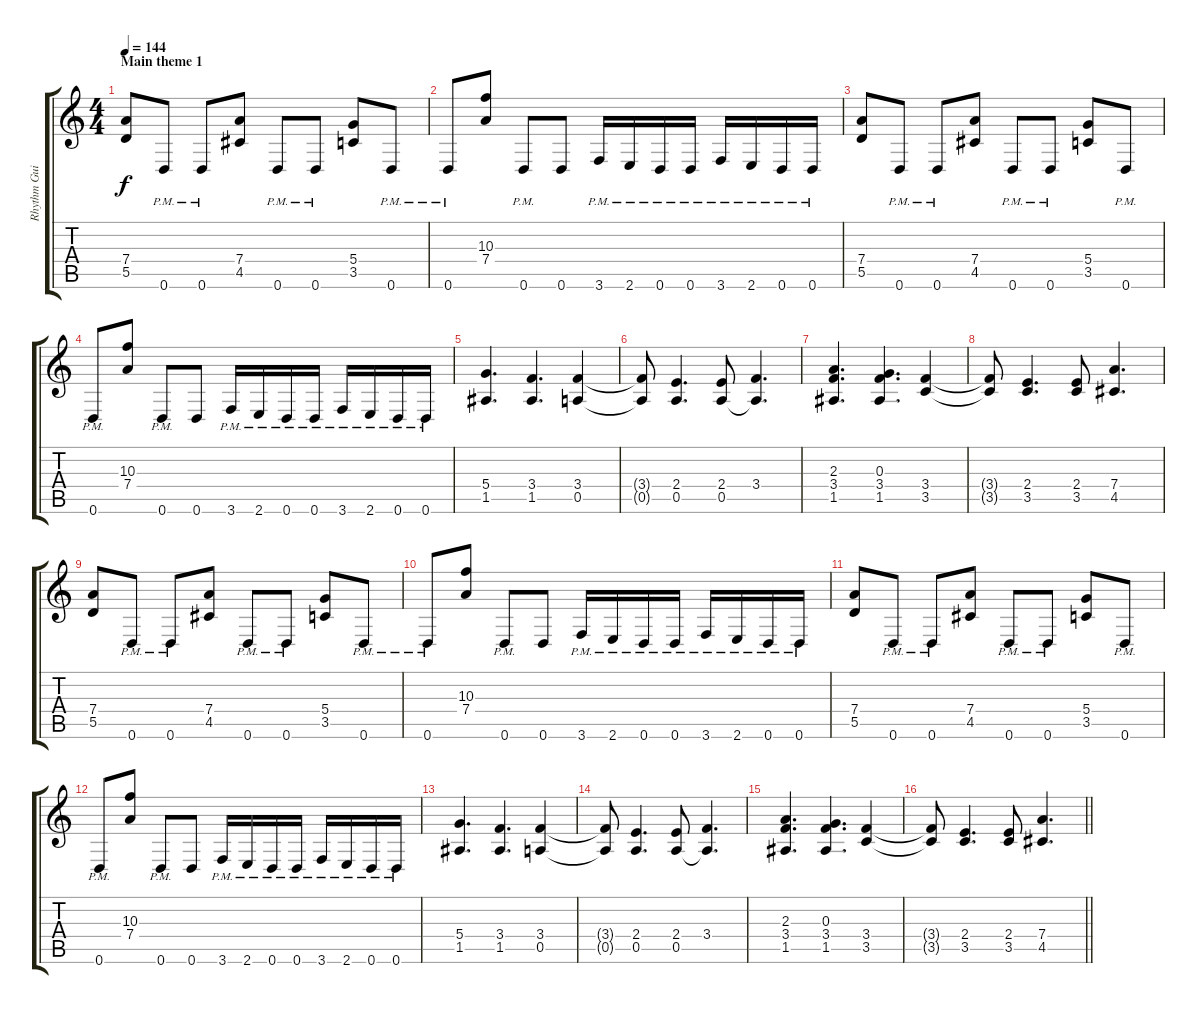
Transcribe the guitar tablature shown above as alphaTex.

\track ("Rhythm Guitar R" "Rhythm Gui") {instrument distortionguitar}
\staff {score tabs}
\tuning (E4 B3 G3 D3 A2 D2) {hide}
\ts (4 4)
\section ("" "Main theme 1")
\tempo 144
\clef g2
\ks c
(7.4 5.5).8{dy f} 0.6{pm}.8 0.6{pm}.8 (7.4 4.5).8 0.6{pm}.8 0.6{pm}.8 (5.4 3.5).8 0.6{pm}.8 |
0.6{pm}.8 (10.3 7.4).8 0.6{pm}.8 0.6.8 3.6{pm}.16 2.6{pm}.16 0.6{pm}.16 0.6{pm}.16 3.6{pm}.16 2.6{pm}.16 0.6{pm}.16 0.6{pm}.16 |
(7.4 5.5).8 0.6{pm}.8 0.6{pm}.8 (7.4 4.5).8 0.6{pm}.8 0.6{pm}.8 (5.4 3.5).8 0.6{pm}.8 |
0.6{pm}.8 (10.3 7.4).8 0.6{pm}.8 0.6.8 3.6{pm}.16 2.6{pm}.16 0.6{pm}.16 0.6{pm}.16 3.6{pm}.16 2.6{pm}.16 0.6{pm}.16 0.6{pm}.16 |
(5.4 1.5).4{d} (3.4 1.5).4{d} (3.4 0.5).4 |
(3.4{t} 0.5{t}).8 (2.4 0.5).4{d} (2.4 0.5).8 (3.4 0.5{t}).4{d} |
(2.3 3.4 1.5).4{d} (0.3 3.4 1.5).4{d} (3.4 3.5).4 |
(3.4{t} 3.5{t}).8 (2.4 3.5).4{d} (2.4 3.5).8 (7.4 4.5).4{d} |
(7.4 5.5).8 0.6{pm}.8 0.6{pm}.8 (7.4 4.5).8 0.6{pm}.8 0.6{pm}.8 (5.4 3.5).8 0.6{pm}.8 |
0.6{pm}.8 (10.3 7.4).8 0.6{pm}.8 0.6.8 3.6{pm}.16 2.6{pm}.16 0.6{pm}.16 0.6{pm}.16 3.6{pm}.16 2.6{pm}.16 0.6{pm}.16 0.6{pm}.16 |
(7.4 5.5).8 0.6{pm}.8 0.6{pm}.8 (7.4 4.5).8 0.6{pm}.8 0.6{pm}.8 (5.4 3.5).8 0.6{pm}.8 |
0.6{pm}.8 (10.3 7.4).8 0.6{pm}.8 0.6.8 3.6{pm}.16 2.6{pm}.16 0.6{pm}.16 0.6{pm}.16 3.6{pm}.16 2.6{pm}.16 0.6{pm}.16 0.6{pm}.16 |
(5.4 1.5).4{d} (3.4 1.5).4{d} (3.4 0.5).4 |
(3.4{t} 0.5{t}).8 (2.4 0.5).4{d} (2.4 0.5).8 (3.4 0.5{t}).4{d} |
(2.3 3.4 1.5).4{d} (0.3 3.4 1.5).4{d} (3.4 3.5).4 |
\barLineRight lightlight
(3.4{t} 3.5{t}).8 (2.4 3.5).4{d} (2.4 3.5).8 (7.4 4.5).4{d}
